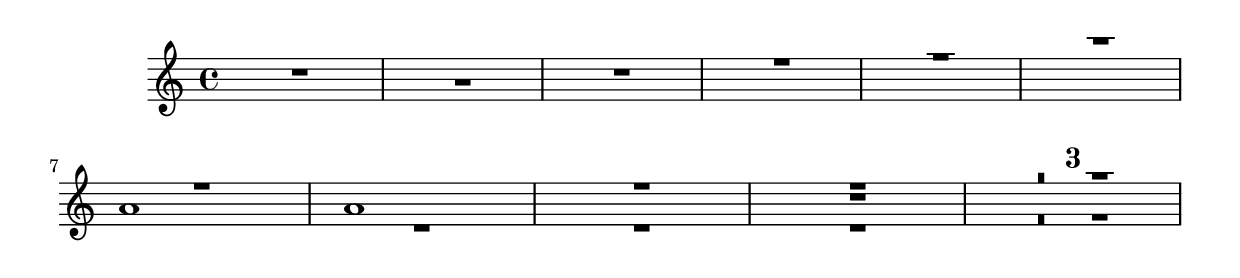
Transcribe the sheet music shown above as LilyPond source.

% DO NOT EDIT this file manually; it is automatically
% generated from Documentation/snippets/new
% Make any changes in Documentation/snippets/new/
% and then run scripts/auxiliar/makelsr.py
%
% This file is in the public domain.
%% Note: this file works from version 2.15.14
\version "2.15.14"

\header {
%% Translation of GIT committish: b482c3e5b56c3841a88d957e0ca12964bd3e64fa
 doctitlees = "Posicionar los silencios multicompás"
 texidoces = "
A diferencia de los silencios normales, no existe una instrucción
predefinida para modificar la posición predeterminada de un
símbolo de silencio multicompás sobre el pentagrama, adjuntándolo
a una nota, independientemente de cuál sea su forma.  Sin embargo,
en la música polifónica los silencios multicompás de las voces de
numeración par e impar están separados verticalmente.  La
colocación de los silencios multicompás se puede controlar como se
ve a continuación:

"

%% Translation of GIT committish: 0a868be38a775ecb1ef935b079000cebbc64de40
texidocde = "
Anders als bei normalen Pausen gibt es keinen direkten Befehl, um die
vertikale Position von Ganztaktpausen zu beeinflussen, indem man sie an
eine Tonhöhe anhängt.  In polyphoner Notation wird aber dennoch die
Position der Pausen von geraden und ungeraden Stimmen voneinander
unterschieden.  Die Position von Ganztaktpausen kann wie folgt verändert
werden:
 "
  doctitlede = "Positionierung von Ganztaktpausen"



%% Translation of GIT committish: 3b125956b08d27ef39cd48bfa3a2f1e1bb2ae8b4
  texidocfr = "
Si l'on peut positionner verticalement un silence simple en le
rattachant à une note, il n'en va pas de même pour un silence
multi-mesures.  Néanmoins, et uniquement dans le cadre de musique
polyphonique, les silences multi-mesures sont positionnés différemment
selon qu'ils appartiennent à une voix au numéro pair ou impair.  Le
positionnement des silences multi-mesures peut se contrôler ainsi@tie{}:

"
  doctitlefr = "Positionnement des silences multi-mesures"

  lsrtags = "rhythms, tweaks-and-overrides"

  texidoc = "
Unlike ordinary rests, there is no predefined command to change the
staff position of a multi-measure rest symbol of either form by
attaching it to a note.  However, in polyphonic music multi-measure
rests in odd-numbered and even-numbered voices are vertically
separated. The positioning of multi-measure rests can be controlled as
follows:

"
  doctitle = "Positioning multi-measure rests"
} % begin verbatim


\relative c'' {
  % Multi-measure rests by default are set under the fourth line
  R1
  % They can be moved using an override
  \override MultiMeasureRest #'staff-position = #-2
  R1
  \override MultiMeasureRest #'staff-position = #0
  R1
  \override MultiMeasureRest #'staff-position = #2
  R1
  \override MultiMeasureRest #'staff-position = #3
  R1
  \override MultiMeasureRest #'staff-position = #6
  R1
  \revert MultiMeasureRest #'staff-position
  \break

  % In two Voices, odd-numbered voices are under the top line
  << { R1 } \\ { a1 } >>
  % Even-numbered voices are under the bottom line
  << { a1 } \\ { R1 } >>
  % Multi-measure rests in both voices remain separate
  << { R1 } \\ { R1 } >>

  % Separating multi-measure rests in more than two voices
  % requires an override
  << { R1 } \\ { R1 } \\
     \once \override MultiMeasureRest #'staff-position = #0
     { R1 }
  >>

  % Using compressed bars in multiple voices requires another override
  % in all voices to avoid multiple instances being printed
  \compressFullBarRests
  <<
   \revert MultiMeasureRest #'staff-position
    { R1*3 }
    \\
   \revert MultiMeasureRest #'staff-position
    { R1*3 }
  >>
}
